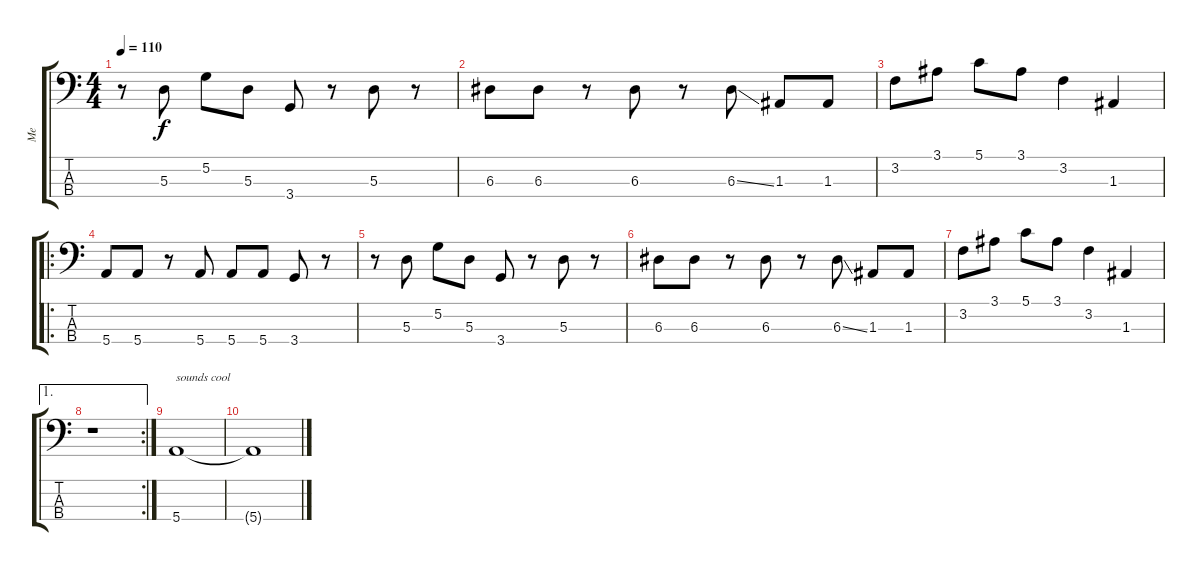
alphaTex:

\track ("Me" "Me") {instrument electricbassfinger}
\staff {score tabs}
\tuning (G2 D2 A1 E1) {hide}
\ts (4 4)
\tempo 110
\clef f4
\ks c
r.8{dy f} 5.3.8 5.2.8 5.3.8 3.4.8 r.8 5.3.8 r.8 |
6.3.8 6.3.8 r.8 6.3.8 r.8 6.3{ss}.8 1.3.8 1.3.8 |
3.2.8 3.1.8 5.1.8 3.1.8 3.2.4 1.3.4 |
\ro
5.4.8 5.4.8 r.8 5.4.8 5.4.8 5.4.8 3.4.8 r.8 |
r.8 5.3.8 5.2.8 5.3.8 3.4.8 r.8 5.3.8 r.8 |
6.3.8 6.3.8 r.8 6.3.8 r.8 6.3{ss}.8 1.3.8 1.3.8 |
3.2.8 3.1.8 5.1.8 3.1.8 3.2.4 1.3.4 |
\ae 1
\rc 2
r.1 |
5.4.1{txt "sounds cool"} |
5.4{t}.1
